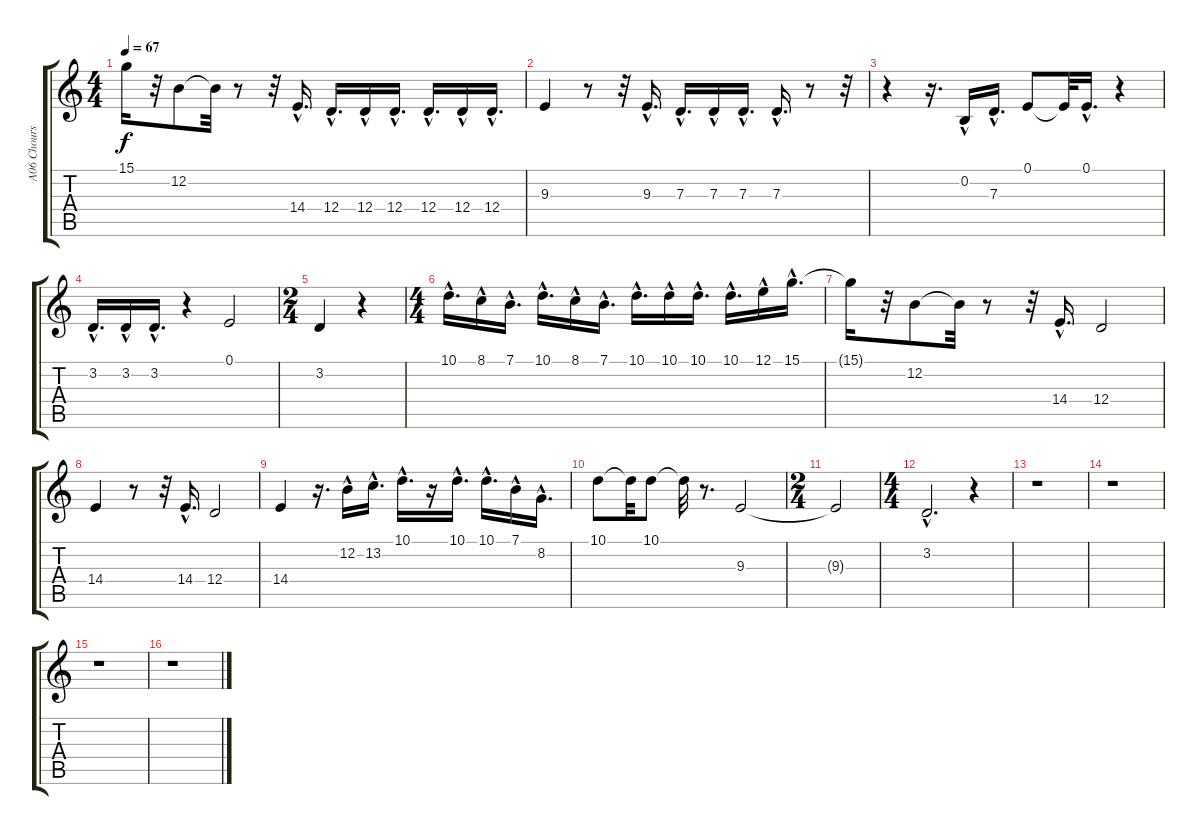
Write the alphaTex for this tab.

\track ("A06 Chours 2" "A06 Chours") {instrument voiceoohs}
\staff {score tabs}
\tuning (E4 B3 G3 D3 A2 E2) {hide}
\ts (4 4)
\tempo 67
\clef g2
\ks c
15.1{t}.16{dy f} r.32 12.2.8 12.2{t}.32 r.8 r.32 14.4{hac}.16{d} 12.4{hac}.16{d} 12.4{hac}.16 12.4{hac}.16{d} 12.4{hac}.16{d} 12.4{hac}.16 12.4{hac}.16{d} |
9.3.4 r.8 r.32 9.3{hac}.16{d} 7.3{hac}.16{d} 7.3{hac}.16 7.3{hac}.16{d} 7.3{hac}.16{d} r.8 r.32 |
r.4 r.16{d} 0.2{hac}.16 7.3{hac}.16{d} 0.1.8 0.1{t}.32 0.1{hac}.16{d} r.4 |
3.2{hac}.16{d} 3.2{hac}.16 3.2{hac}.16{d} r.4 0.1.2 |
\ts (2 4)
3.2.4 r.4 |
\ts (4 4)
10.1{hac}.16{d} 8.1{hac}.16 7.1{hac}.16{d} 10.1{hac}.16{d} 8.1{hac}.16 7.1{hac}.16{d} 10.1{hac}.16{d} 10.1{hac}.16 10.1{hac}.16{d} 10.1{hac}.16{d} 12.1{hac}.16 15.1{hac}.16{d} |
15.1{t}.16 r.32 12.2.8 12.2{t}.32 r.8 r.32 14.4{hac}.16{d} 12.4.2 |
14.4.4 r.8 r.32 14.4{hac}.16{d} 12.4.2 |
14.4.4 r.16{d} 12.2{hac}.16 13.2{hac}.16{d} 10.1{hac}.16{d} r.16 10.1{hac}.16{d} 10.1{hac}.16{d} 7.1{hac}.16 8.2{hac}.16{d} |
10.1.8 10.1{t}.32 10.1.8 10.1{t}.32 r.8{d} 9.3.2 |
\ts (2 4)
9.3{t}.2 |
\ts (4 4)
3.2{hac}.2{d} r.4 |
r.1 |
r.1 |
r.1 |
r.1
